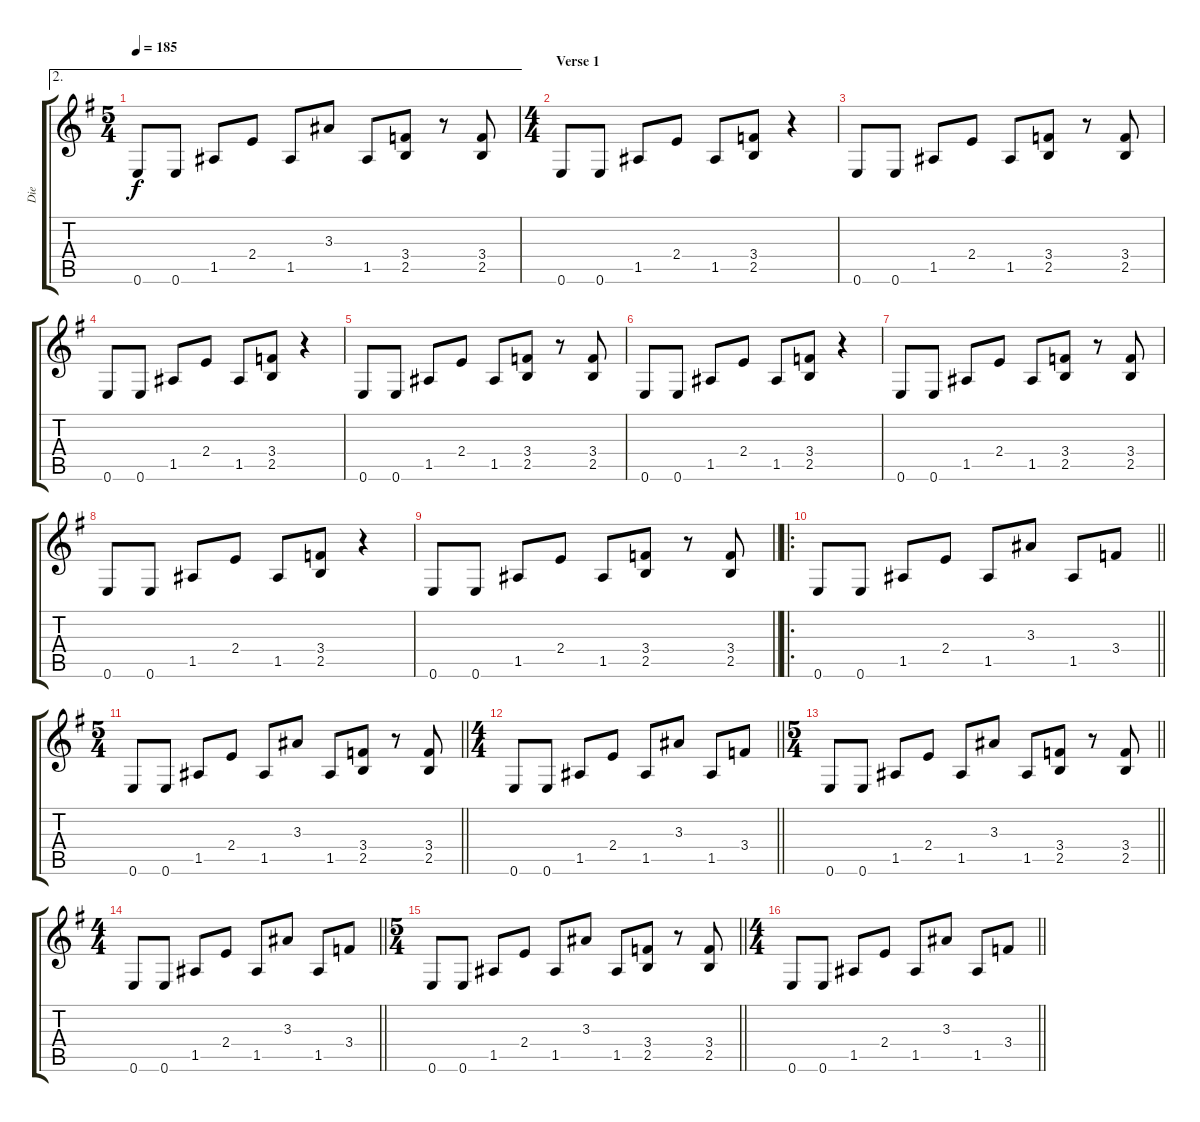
\track ("Die" "Die") {instrument overdrivenguitar}
\staff {score tabs}
\tuning (E4 B3 G3 D3 A2 E2) {hide}
\ae 2
\ts (5 4)
\tempo 185
\clef g2
\ks g
0.6.8{dy f} 0.6.8 1.5.8 2.4.8 1.5.8 3.3.8 1.5.8 (3.4 2.5).8 r.8 (3.4 2.5).8 |
\ts (4 4)
\section ("" "Verse 1")
0.6.8 0.6.8 1.5.8 2.4.8 1.5.8 (3.4 2.5).8 r.4 |
0.6.8 0.6.8 1.5.8 2.4.8 1.5.8 (3.4 2.5).8 r.8 (3.4 2.5).8 |
0.6.8 0.6.8 1.5.8 2.4.8 1.5.8 (3.4 2.5).8 r.4 |
0.6.8 0.6.8 1.5.8 2.4.8 1.5.8 (3.4 2.5).8 r.8 (3.4 2.5).8 |
0.6.8 0.6.8 1.5.8 2.4.8 1.5.8 (3.4 2.5).8 r.4 |
0.6.8 0.6.8 1.5.8 2.4.8 1.5.8 (3.4 2.5).8 r.8 (3.4 2.5).8 |
0.6.8 0.6.8 1.5.8 2.4.8 1.5.8 (3.4 2.5).8 r.4 |
\barLineRight lightlight
0.6.8 0.6.8 1.5.8 2.4.8 1.5.8 (3.4 2.5).8 r.8 (3.4 2.5).8 |
\ro
\barLineRight lightlight
0.6.8 0.6.8 1.5.8 2.4.8 1.5.8 3.3.8 1.5.8 3.4.8 |
\ts (5 4)
\barLineRight lightlight
0.6.8 0.6.8 1.5.8 2.4.8 1.5.8 3.3.8 1.5.8 (3.4 2.5).8 r.8 (3.4 2.5).8 |
\ts (4 4)
\barLineRight lightlight
0.6.8 0.6.8 1.5.8 2.4.8 1.5.8 3.3.8 1.5.8 3.4.8 |
\ts (5 4)
\barLineRight lightlight
0.6.8 0.6.8 1.5.8 2.4.8 1.5.8 3.3.8 1.5.8 (3.4 2.5).8 r.8 (3.4 2.5).8 |
\ts (4 4)
\barLineRight lightlight
0.6.8 0.6.8 1.5.8 2.4.8 1.5.8 3.3.8 1.5.8 3.4.8 |
\ts (5 4)
\barLineRight lightlight
0.6.8 0.6.8 1.5.8 2.4.8 1.5.8 3.3.8 1.5.8 (3.4 2.5).8 r.8 (3.4 2.5).8 |
\ts (4 4)
\barLineRight lightlight
0.6.8 0.6.8 1.5.8 2.4.8 1.5.8 3.3.8 1.5.8 3.4.8
